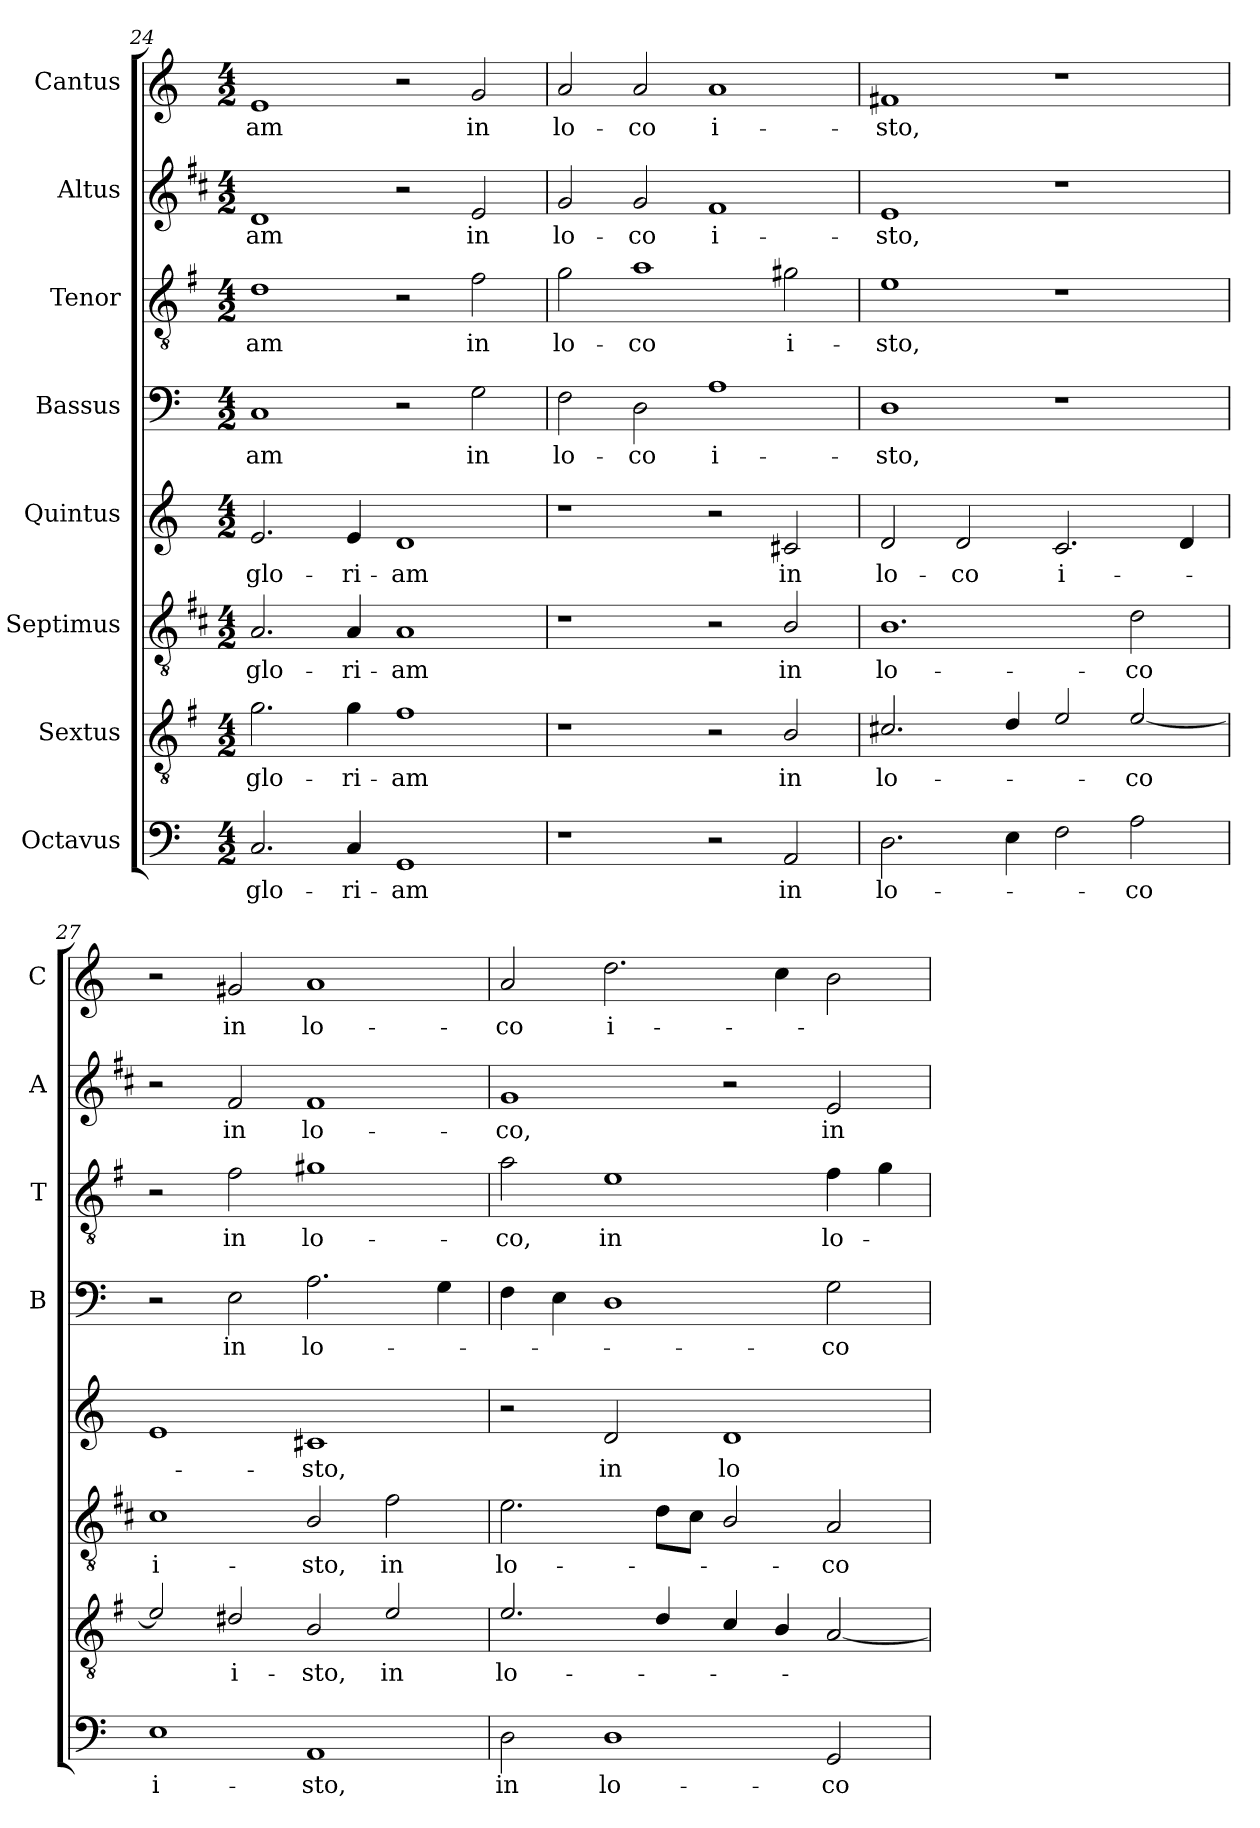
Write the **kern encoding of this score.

**kern	**text	**kern	**text	**kern	**text	**kern	**text	**kern	**text	**kern	**text	**kern	**text	**kern	**text
*part8	*part8	*part7	*part7	*part6	*part6	*part5	*part5	*part4	*part4	*part3	*part3	*part2	*part2	*part1	*part1
*staff8	*staff8	*staff7	*staff7	*staff6	*staff6	*staff5	*staff5	*staff4	*staff4	*staff3	*staff3	*staff2	*staff2	*staff1	*staff1
*I"Octavus	*	*I"Sextus	*	*I"Septimus	*	*I"Quintus	*	*I"Bassus	*	*I"Tenor	*	*I"Altus	*	*I"Cantus	*
*	*	*	*	*	*	*	*	*I'B	*	*I'T	*	*I'A	*	*I'C	*
*clefF4	*	*clefGv2	*	*clefGv2	*	*clefG2	*	*clefF4	*	*clefGv2	*	*clefG2	*	*clefG2	*
*	*	*ITrd4c7	*	*ITrd1c2	*	*	*	*	*	*ITrd4c7	*	*ITrd1c2	*	*	*
*k[]	*	*k[]	*	*k[]	*	*k[]	*	*k[]	*	*k[]	*	*k[]	*	*k[]	*
*C:	*	*C:	*	*C:	*	*C:	*	*C:	*	*C:	*	*C:	*	*C:	*
*M4/2	*	*M4/2	*	*M4/2	*	*M4/2	*	*M4/2	*	*M4/2	*	*M4/2	*	*M4/2	*
=24	=24	=24	=24	=24	=24	=24	=24	=24	=24	=24	=24	=24	=24	=24	=24
!	!LO:LY:b	!	!LO:LY:b	!	!LO:LY:b	!	!LO:LY:b	!	!LO:LY:b	!	!LO:LY:b	!	!LO:LY:b	!	!LO:LY:b
2.C/	glo-	2.c\	glo-	2.G/	glo-	2.e/	glo-	1C	-am	1G	-am	1c	-am	1e	-am
!	!LO:LY:b	!	!LO:LY:b	!	!LO:LY:b	!	!LO:LY:b	!	!	!	!	!	!	!	!
4C/	-ri-	4c\	-ri-	4G/	-ri-	4e/	-ri-	.	.	.	.	.	.	.	.
!	!LO:LY:b	!	!LO:LY:b	!	!LO:LY:b	!	!LO:LY:b	!	!	!	!	!	!	!	!
1GG	-am	1B	-am	1G	-am	1d	-am	2r	.	2r	.	2r	.	2r	.
!	!	!	!	!	!	!	!	!	!LO:LY:b	!	!LO:LY:b	!	!LO:LY:b	!	!LO:LY:b
.	.	.	.	.	.	.	.	2G\	in	2B\	in	2d/	in	2g/	in
!!LO:LB:g=z
=25	=25	=25	=25	=25	=25	=25	=25	=25	=25	=25	=25	=25	=25	=25	=25
!	!	!	!	!	!	!	!	!	!LO:LY:b	!	!LO:LY:b	!	!LO:LY:b	!	!LO:LY:b
1r	.	1r	.	1r	.	1r	.	2F\	lo-	2c\	lo-	2f/	lo-	2a/	lo-
!	!	!	!	!	!	!	!	!	!LO:LY:b	!	!LO:LY:b	!	!LO:LY:b	!	!LO:LY:b
.	.	.	.	.	.	.	.	2D\	-co	1d	-co	2f/	-co	2a/	-co
!	!	!	!	!	!	!	!	!	!LO:LY:b	!	!	!	!LO:LY:b	!	!LO:LY:b
2r	.	2r	.	2r	.	2r	.	1A	i-	.	.	1e	i-	1a	i-
!	!LO:LY:b	!	!LO:LY:b	!	!LO:LY:b	!	!LO:LY:b	!	!	!	!LO:LY:b	!	!	!	!
2AA/	in	2E/	in	2A/	in	2c#X/	in	.	.	2c#X\	i-	.	.	.	.
=26	=26	=26	=26	=26	=26	=26	=26	=26	=26	=26	=26	=26	=26	=26	=26
!	!LO:LY:b	!	!LO:LY:b	!	!LO:LY:b	!	!LO:LY:b	!	!LO:LY:b	!	!LO:LY:b	!	!LO:LY:b	!	!LO:LY:b
2.D\	lo-	2.F#X/	lo-	1.A	lo-	2d/	lo-	1D	-sto,	1A	-sto,	1d	-sto,	1f#X	-sto,
!	!	!	!	!	!	!	!LO:LY:b	!	!	!	!	!	!	!	!
.	.	.	.	.	.	2d/	-co	.	.	.	.	.	.	.	.
4E\	.	4G/	.	.	.	.	.	.	.	.	.	.	.	.	.
!	!	!	!	!	!	!	!LO:LY:b	!	!	!	!	!	!	!	!
2F\	.	2A/	.	.	.	2.c/	i-	1r	.	1r	.	1r	.	1r	.
!	!LO:LY:b	!	!LO:LY:b	!	!LO:LY:b	!	!	!	!	!	!	!	!	!	!
2A\	-co	[2A/	-co	2c\	-co	.	.	.	.	.	.	.	.	.	.
.	.	.	.	.	.	4d/	.	.	.	.	.	.	.	.	.
=27	=27	=27	=27	=27	=27	=27	=27	=27	=27	=27	=27	=27	=27	=27	=27
!	!LO:LY:b	!	!	!	!LO:LY:b	!	!	!	!	!	!	!	!	!	!
1E	i-	2A/]	.	1B	i-	1e	.	2r	.	2r	.	2r	.	2r	.
!	!	!	!LO:LY:b	!	!	!	!	!	!LO:LY:b	!	!LO:LY:b	!	!LO:LY:b	!	!LO:LY:b
.	.	2G#X/	i-	.	.	.	.	2E\	in	2B\	in	2e/	in	2g#X/	in
!	!LO:LY:b	!	!LO:LY:b	!	!LO:LY:b	!	!LO:LY:b	!	!LO:LY:b	!	!LO:LY:b	!	!LO:LY:b	!	!LO:LY:b
1AA	-sto,	2E/	-sto,	2A/	-sto,	1c#X	-sto,	2.A\	lo-	1c#X	lo-	1e	lo-	1a	lo-
!	!	!	!LO:LY:b	!	!LO:LY:b	!	!	!	!	!	!	!	!	!	!
.	.	2A/	in	2e\	in	.	.	.	.	.	.	.	.	.	.
.	.	.	.	.	.	.	.	4G\	.	.	.	.	.	.	.
=28	=28	=28	=28	=28	=28	=28	=28	=28	=28	=28	=28	=28	=28	=28	=28
!	!LO:LY:b	!	!LO:LY:b	!	!LO:LY:b	!	!	!	!	!	!LO:LY:b	!	!LO:LY:b	!	!LO:LY:b
2D\	in	2.A/	lo-	2.d\	lo-	2r	.	4F\	.	2d\	-co,	1f	-co,	2a/	-co
.	.	.	.	.	.	.	.	4E\	.	.	.	.	.	.	.
!	!LO:LY:b	!	!	!	!	!	!LO:LY:b	!	!	!	!LO:LY:b	!	!	!	!LO:LY:b
1D	lo-	.	.	.	.	2d/	in	1D	.	1A	in	.	.	2.dd\	i-
.	.	4G/	.	8c\L	.	.	.	.	.	.	.	.	.	.	.
.	.	.	.	8B\J	.	.	.	.	.	.	.	.	.	.	.
!	!	!	!	!	!	!	!LO:LY:b	!	!	!	!	!	!	!	!
.	.	4F/	.	2A/	.	1d	lo-	.	.	.	.	2r	.	.	.
.	.	4E/	.	.	.	.	.	.	.	.	.	.	.	4cc\	.
!	!LO:LY:b	!	!	!	!LO:LY:b	!	!	!	!LO:LY:b	!	!LO:LY:b	!	!LO:LY:b	!	!
2GG/	-co	[2D/	.	2G/	-co	.	.	2G\	-co	4B\	lo-	2d/	in	2b\	.
.	.	.	.	.	.	.	.	.	.	4c\	.	.	.	.	.
=	=	=	=	=	=	=	=	=	=	=	=	=	=	=	=
*-	*-	*-	*-	*-	*-	*-	*-	*-	*-	*-	*-	*-	*-	*-	*-
